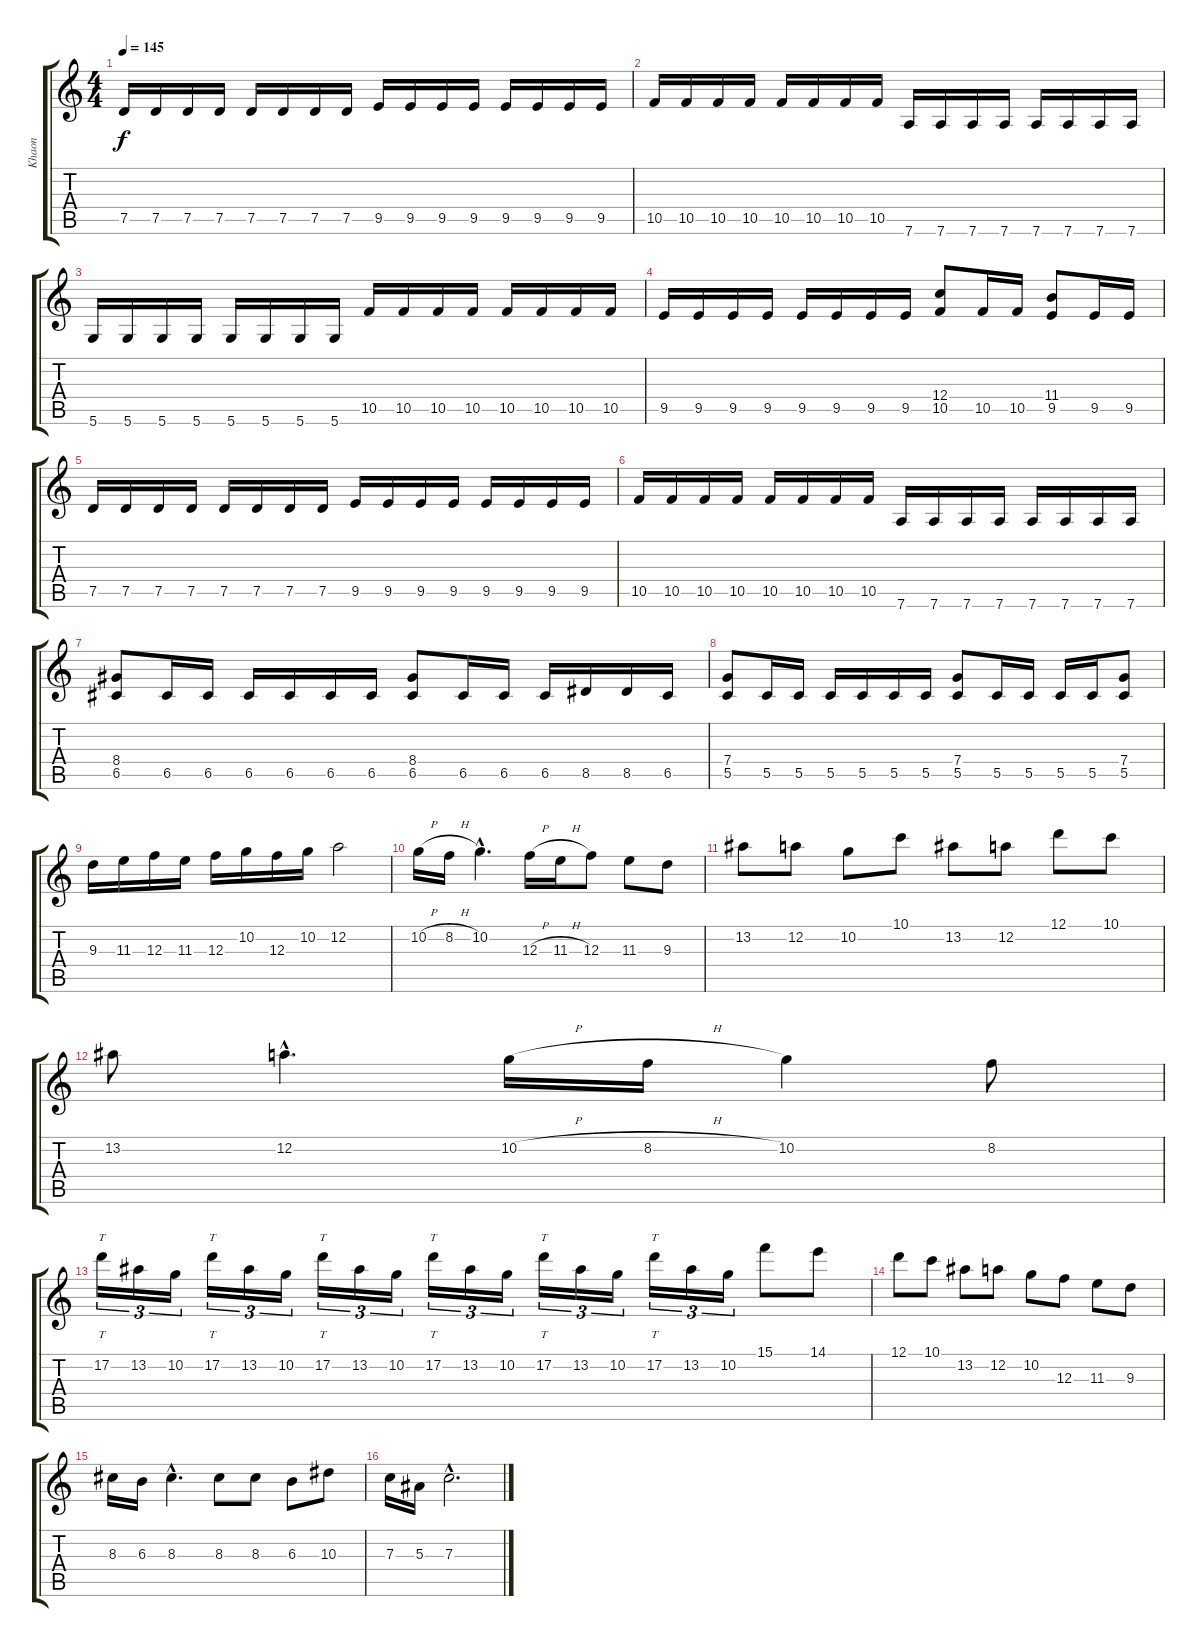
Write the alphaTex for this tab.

\track ("Khaon" "Khaon") {instrument distortionguitar}
\staff {score tabs}
\tuning (D4 A3 F3 C3 G2 D2) {hide}
\ts (4 4)
\tempo 145
\clef g2
\ks c
7.5.16{dy f} 7.5.16 7.5.16 7.5.16 7.5.16 7.5.16 7.5.16 7.5.16 9.5.16 9.5.16 9.5.16 9.5.16 9.5.16 9.5.16 9.5.16 9.5.16 |
10.5.16 10.5.16 10.5.16 10.5.16 10.5.16 10.5.16 10.5.16 10.5.16 7.6.16 7.6.16 7.6.16 7.6.16 7.6.16 7.6.16 7.6.16 7.6.16 |
5.6.16 5.6.16 5.6.16 5.6.16 5.6.16 5.6.16 5.6.16 5.6.16 10.5.16 10.5.16 10.5.16 10.5.16 10.5.16 10.5.16 10.5.16 10.5.16 |
9.5.16 9.5.16 9.5.16 9.5.16 9.5.16 9.5.16 9.5.16 9.5.16 (12.4 10.5).8 10.5.16 10.5.16 (11.4 9.5).8 9.5.16 9.5.16 |
7.5.16 7.5.16 7.5.16 7.5.16 7.5.16 7.5.16 7.5.16 7.5.16 9.5.16 9.5.16 9.5.16 9.5.16 9.5.16 9.5.16 9.5.16 9.5.16 |
10.5.16 10.5.16 10.5.16 10.5.16 10.5.16 10.5.16 10.5.16 10.5.16 7.6.16 7.6.16 7.6.16 7.6.16 7.6.16 7.6.16 7.6.16 7.6.16 |
(8.4 6.5).8 6.5.16 6.5.16 6.5.16 6.5.16 6.5.16 6.5.16 (8.4 6.5).8 6.5.16 6.5.16 6.5.16 8.5.16 8.5.16 6.5.16 |
(7.4 5.5).8 5.5.16 5.5.16 5.5.16 5.5.16 5.5.16 5.5.16 (7.4 5.5).8 5.5.16 5.5.16 5.5.16 5.5.16 (7.4 5.5).8 |
9.3.16 11.3.16 12.3.16 11.3.16 12.3.16 10.2.16 12.3.16 10.2.16 12.2.2 |
10.2{h}.16 8.2{h}.16 10.2{hac}.4{d} 12.3{h}.16 11.3{h}.16 12.3.8 11.3.8 9.3.8 |
13.2.8 12.2.8 10.2.8 10.1.8 13.2.8 12.2.8 12.1.8 10.1.8 |
13.2.8 12.2{hac}.4{d} 10.2{h}.16 8.2{h}.16 10.2.4 8.2.8 |
17.2.16{tt tu (3 2)} 13.2.16{tu (3 2)} 10.2.16{tu (3 2)} 17.2.16{tt tu (3 2)} 13.2.16{tu (3 2)} 10.2.16{tu (3 2)} 17.2.16{tt tu (3 2)} 13.2.16{tu (3 2)} 10.2.16{tu (3 2)} 17.2.16{tt tu (3 2)} 13.2.16{tu (3 2)} 10.2.16{tu (3 2)} 17.2.16{tt tu (3 2)} 13.2.16{tu (3 2)} 10.2.16{tu (3 2)} 17.2.16{tt tu (3 2)} 13.2.16{tu (3 2)} 10.2.16{tu (3 2)} 15.1.8 14.1.8 |
12.1.8 10.1.8 13.2.8 12.2.8 10.2.8 12.3.8 11.3.8 9.3.8 |
8.3.16 6.3.16 8.3{hac}.4{d} 8.3.8 8.3.8 6.3.8 10.3.8 |
7.3.16 5.3.16 7.3{hac}.2{d}
